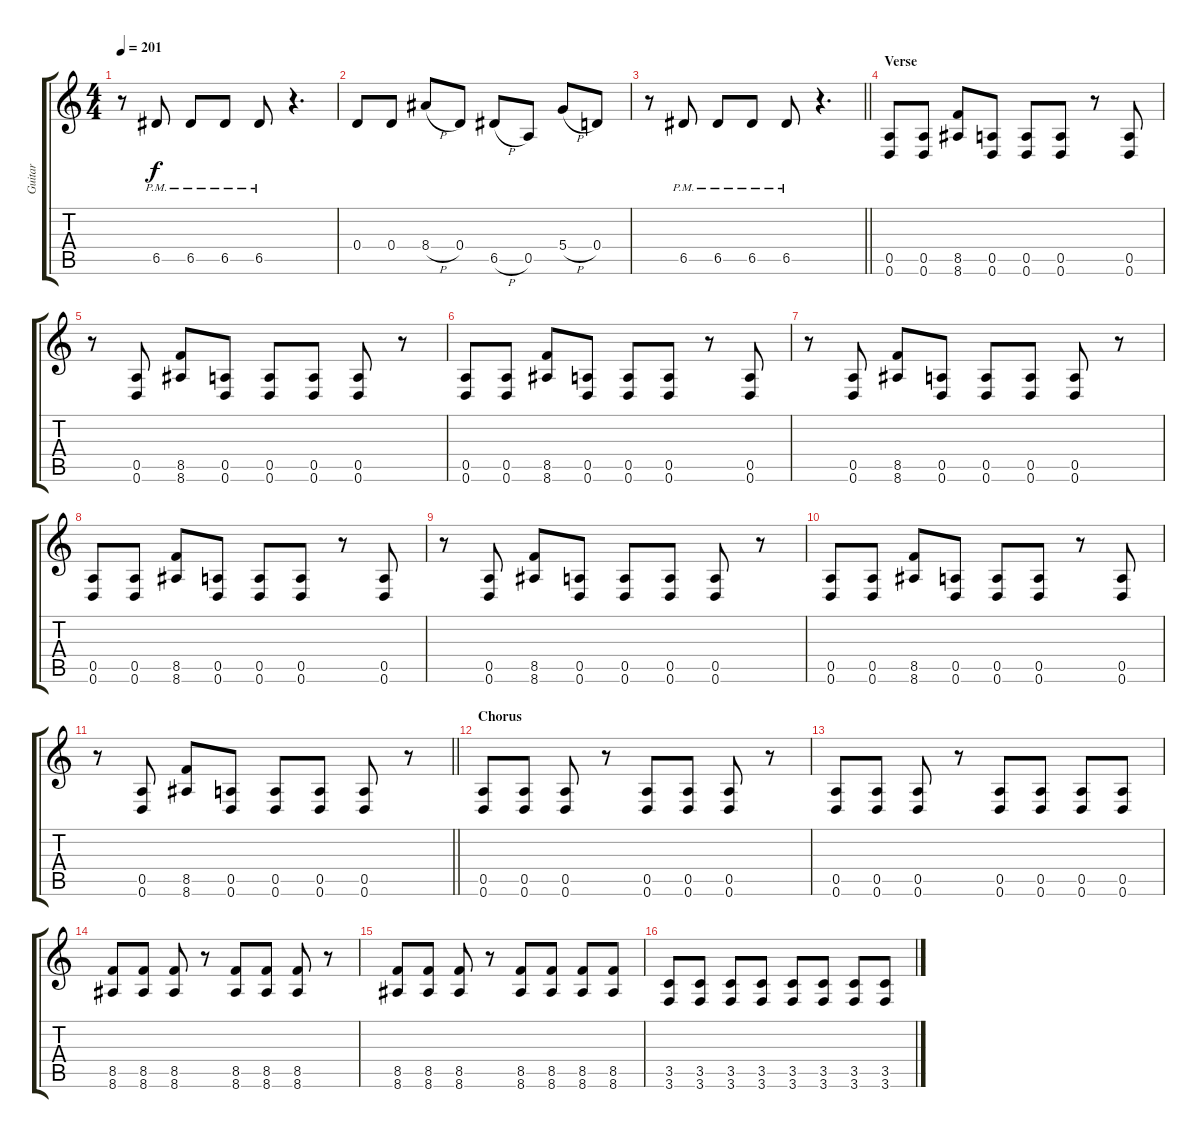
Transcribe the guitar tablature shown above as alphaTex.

\track ("Guitar" "Guitar") {instrument distortionguitar}
\staff {score tabs}
\tuning (E4 B3 G3 D3 A2 D2) {hide}
\ts (4 4)
\tempo 201
\clef g2
\ks c
r.8{dy f} 6.5{pm}.8 6.5{pm}.8 6.5{pm}.8 6.5{pm}.8 r.4{d} |
0.4.8 0.4.8 8.4{h}.8 0.4.8 6.5{h}.8 0.5.8 5.4{h}.8 0.4.8 |
\barLineRight lightlight
r.8 6.5{pm}.8 6.5{pm}.8 6.5{pm}.8 6.5{pm}.8 r.4{d} |
\section ("" "Verse")
(0.5 0.6).8 (0.5 0.6).8 (8.5 8.6).8 (0.5 0.6).8 (0.5 0.6).8 (0.5 0.6).8 r.8 (0.5 0.6).8 |
r.8 (0.5 0.6).8 (8.5 8.6).8 (0.5 0.6).8 (0.5 0.6).8 (0.5 0.6).8 (0.5 0.6).8 r.8 |
(0.5 0.6).8 (0.5 0.6).8 (8.5 8.6).8 (0.5 0.6).8 (0.5 0.6).8 (0.5 0.6).8 r.8 (0.5 0.6).8 |
r.8 (0.5 0.6).8 (8.5 8.6).8 (0.5 0.6).8 (0.5 0.6).8 (0.5 0.6).8 (0.5 0.6).8 r.8 |
(0.5 0.6).8 (0.5 0.6).8 (8.5 8.6).8 (0.5 0.6).8 (0.5 0.6).8 (0.5 0.6).8 r.8 (0.5 0.6).8 |
r.8 (0.5 0.6).8 (8.5 8.6).8 (0.5 0.6).8 (0.5 0.6).8 (0.5 0.6).8 (0.5 0.6).8 r.8 |
(0.5 0.6).8 (0.5 0.6).8 (8.5 8.6).8 (0.5 0.6).8 (0.5 0.6).8 (0.5 0.6).8 r.8 (0.5 0.6).8 |
\barLineRight lightlight
r.8 (0.5 0.6).8 (8.5 8.6).8 (0.5 0.6).8 (0.5 0.6).8 (0.5 0.6).8 (0.5 0.6).8 r.8 |
\section ("" "Chorus")
(0.5 0.6).8 (0.5 0.6).8 (0.5 0.6).8 r.8 (0.5 0.6).8 (0.5 0.6).8 (0.5 0.6).8 r.8 |
(0.5 0.6).8 (0.5 0.6).8 (0.5 0.6).8 r.8 (0.5 0.6).8 (0.5 0.6).8 (0.5 0.6).8 (0.5 0.6).8 |
(8.5 8.6).8 (8.5 8.6).8 (8.5 8.6).8 r.8 (8.5 8.6).8 (8.5 8.6).8 (8.5 8.6).8 r.8 |
(8.5 8.6).8 (8.5 8.6).8 (8.5 8.6).8 r.8 (8.5 8.6).8 (8.5 8.6).8 (8.5 8.6).8 (8.5 8.6).8 |
(3.5 3.6).8 (3.5 3.6).8 (3.5 3.6).8 (3.5 3.6).8 (3.5 3.6).8 (3.5 3.6).8 (3.5 3.6).8 (3.5 3.6).8
